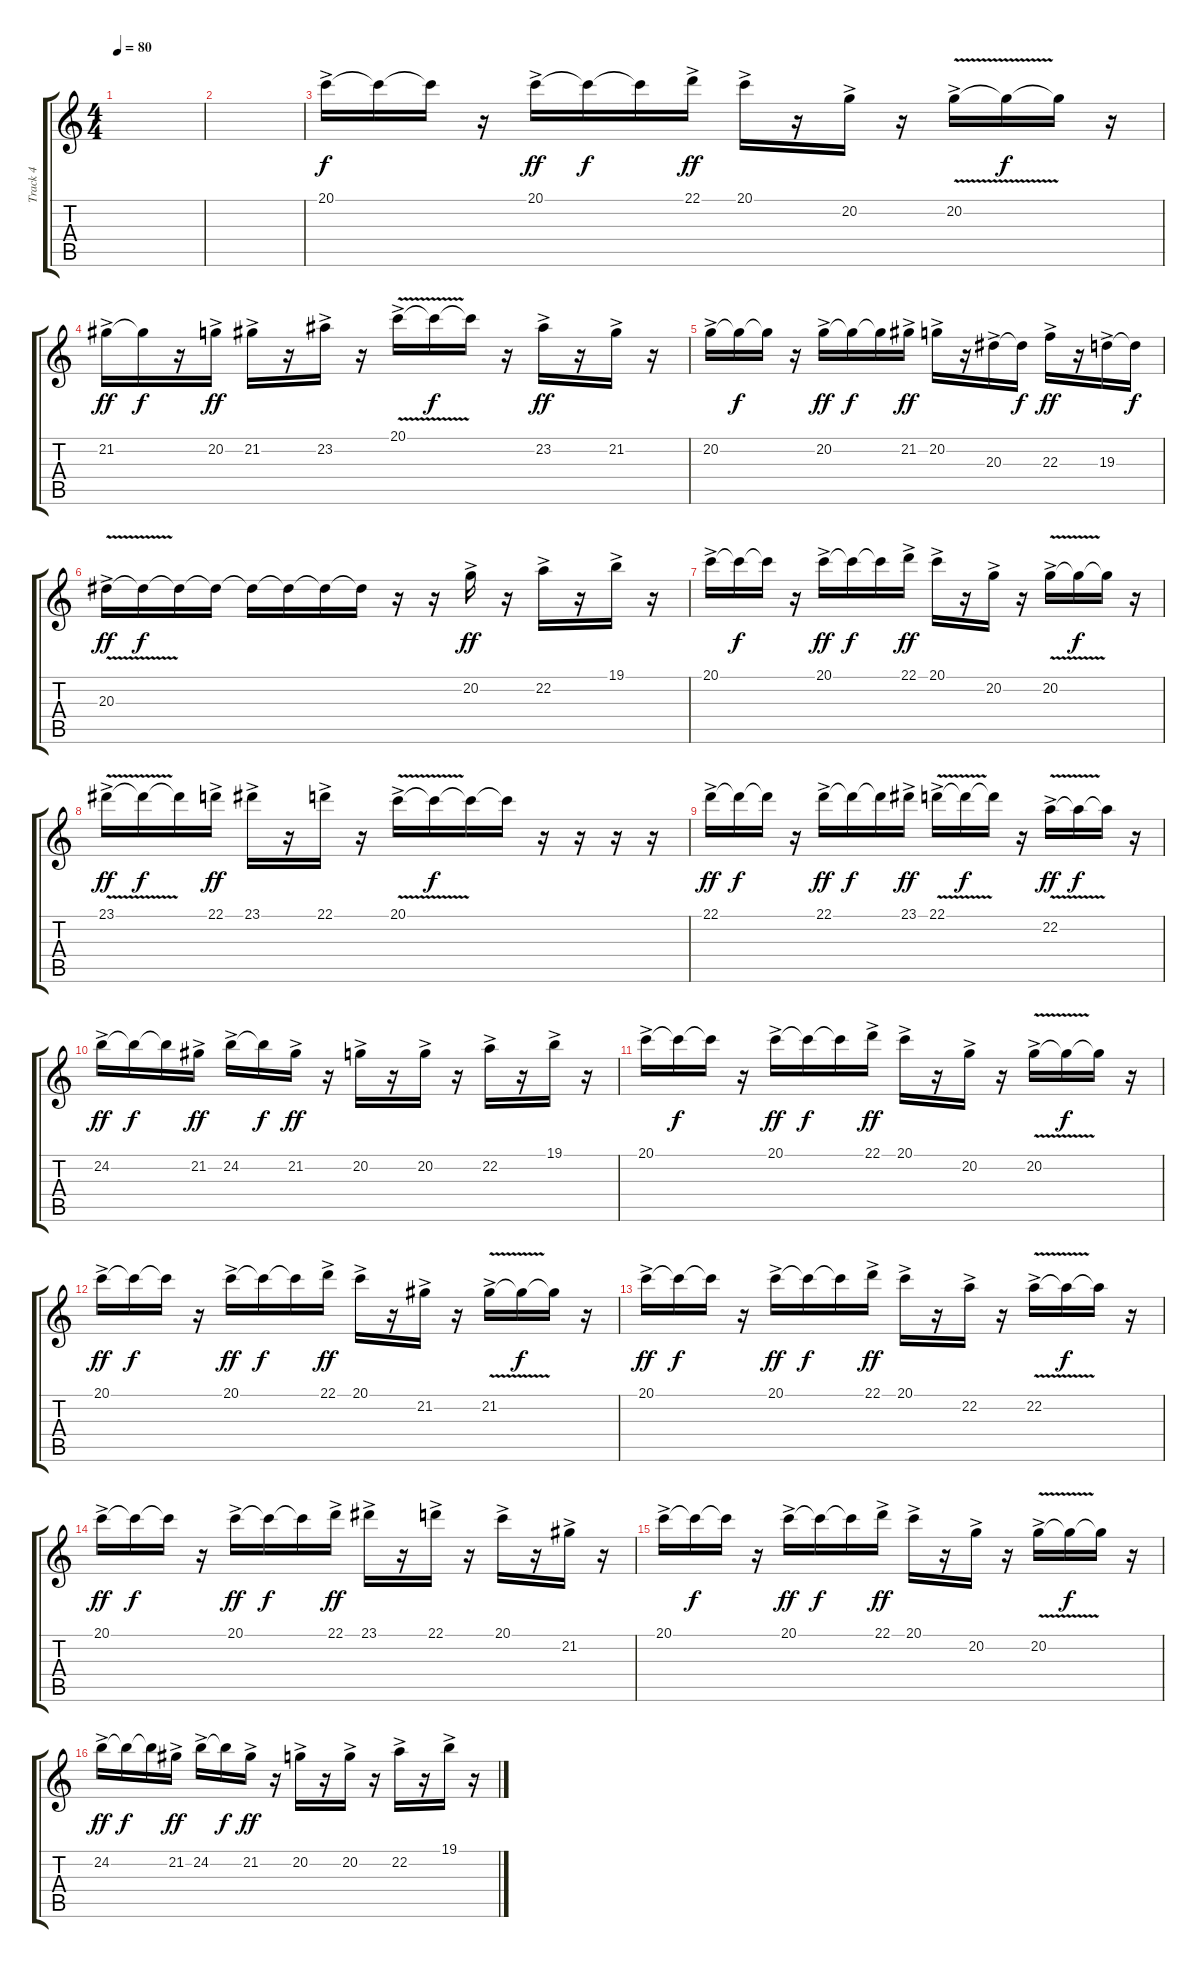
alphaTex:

\track ("Track 4" "Track 4") {instrument piccolo}
\staff {score tabs}
\tuning (E4 B3 G3 D3 A2 E2) {hide}
\ts (4 4)
\tempo 80
\clef g2
\ks c
|
|
20.1{ac}.16 20.1{t}.16{dy f} 20.1{t}.16 r.16 20.1{ac}.16{dy ff} 20.1{t}.16{dy f} 20.1{t}.16 22.1{ac}.16{dy ff} 20.1{ac}.16 r.16 20.2{ac}.16 r.16 20.2{v ac}.16 20.2{t}.16{dy f} 20.2{t}.16 r.16 |
21.2{ac}.16{dy ff} 21.2{t}.16{dy f} r.16 20.2{ac}.16{dy ff} 21.2{ac}.16 r.16 23.2{ac}.16 r.16 20.1{v ac}.16 20.1{t}.16{dy f} 20.1{t}.16 r.16 23.2{ac}.16{dy ff} r.16 21.2{ac}.16 r.16 |
20.2{ac}.16 20.2{t}.16{dy f} 20.2{t}.16 r.16 20.2{ac}.16{dy ff} 20.2{t}.16{dy f} 20.2{t}.16 21.2{ac}.16{dy ff} 20.2{ac}.16 r.16 20.3{ac}.16 20.3{t}.16{dy f} 22.3{ac}.16{dy ff} r.16 19.3{ac}.16 19.3{t}.16{dy f} |
20.3{v ac}.16{dy ff} 20.3{t}.16{dy f} 20.3{t}.16 20.3{t}.16 20.3{t}.16 20.3{t}.16 20.3{t}.16 20.3{t}.16 r.16 r.16 20.2{ac}.16{dy ff} r.16 22.2{ac}.16 r.16 19.1{ac}.16 r.16 |
20.1{ac}.16 20.1{t}.16{dy f} 20.1{t}.16 r.16 20.1{ac}.16{dy ff} 20.1{t}.16{dy f} 20.1{t}.16 22.1{ac}.16{dy ff} 20.1{ac}.16 r.16 20.2{ac}.16 r.16 20.2{v ac}.16 20.2{t}.16{dy f} 20.2{t}.16 r.16 |
23.1{v ac}.16{dy ff} 23.1{t}.16{dy f} 23.1{t}.16 22.1{ac}.16{dy ff} 23.1{ac}.16 r.16 22.1{ac}.16 r.16 20.1{v ac}.16 20.1{t}.16{dy f} 20.1{t}.16 20.1{t}.16 r.16 r.16 r.16 r.16 |
22.1{ac}.16{dy ff} 22.1{t}.16{dy f} 22.1{t}.16 r.16 22.1{ac}.16{dy ff} 22.1{t}.16{dy f} 22.1{t}.16 23.1{ac}.16{dy ff} 22.1{v ac}.16 22.1{t}.16{dy f} 22.1{t}.16 r.16 22.2{v ac}.16{dy ff} 22.2{t}.16{dy f} 22.2{t}.16 r.16 |
24.2{ac}.16{dy ff} 24.2{t}.16{dy f} 24.2{t}.16 21.2{ac}.16{dy ff} 24.2{ac}.16 24.2{t}.16{dy f} 21.2{ac}.16{dy ff} r.16 20.2{ac}.16 r.16 20.2{ac}.16 r.16 22.2{ac}.16 r.16 19.1{ac}.16 r.16 |
20.1{ac}.16 20.1{t}.16{dy f} 20.1{t}.16 r.16 20.1{ac}.16{dy ff} 20.1{t}.16{dy f} 20.1{t}.16 22.1{ac}.16{dy ff} 20.1{ac}.16 r.16 20.2{ac}.16 r.16 20.2{v ac}.16 20.2{t}.16{dy f} 20.2{t}.16 r.16 |
20.1{ac}.16{dy ff} 20.1{t}.16{dy f} 20.1{t}.16 r.16 20.1{ac}.16{dy ff} 20.1{t}.16{dy f} 20.1{t}.16 22.1{ac}.16{dy ff} 20.1{ac}.16 r.16 21.2{ac}.16 r.16 21.2{v ac}.16 21.2{t}.16{dy f} 21.2{t}.16 r.16 |
20.1{ac}.16{dy ff} 20.1{t}.16{dy f} 20.1{t}.16 r.16 20.1{ac}.16{dy ff} 20.1{t}.16{dy f} 20.1{t}.16 22.1{ac}.16{dy ff} 20.1{ac}.16 r.16 22.2{ac}.16 r.16 22.2{v ac}.16 22.2{t}.16{dy f} 22.2{t}.16 r.16 |
20.1{ac}.16{dy ff} 20.1{t}.16{dy f} 20.1{t}.16 r.16 20.1{ac}.16{dy ff} 20.1{t}.16{dy f} 20.1{t}.16 22.1{ac}.16{dy ff} 23.1{ac}.16 r.16 22.1{ac}.16 r.16 20.1{ac}.16 r.16 21.2{ac}.16 r.16 |
20.1{ac}.16 20.1{t}.16{dy f} 20.1{t}.16 r.16 20.1{ac}.16{dy ff} 20.1{t}.16{dy f} 20.1{t}.16 22.1{ac}.16{dy ff} 20.1{ac}.16 r.16 20.2{ac}.16 r.16 20.2{v ac}.16 20.2{t}.16{dy f} 20.2{t}.16 r.16 |
24.2{ac}.16{dy ff} 24.2{t}.16{dy f} 24.2{t}.16 21.2{ac}.16{dy ff} 24.2{ac}.16 24.2{t}.16{dy f} 21.2{ac}.16{dy ff} r.16 20.2{ac}.16 r.16 20.2{ac}.16 r.16 22.2{ac}.16 r.16 19.1{ac}.16 r.16
